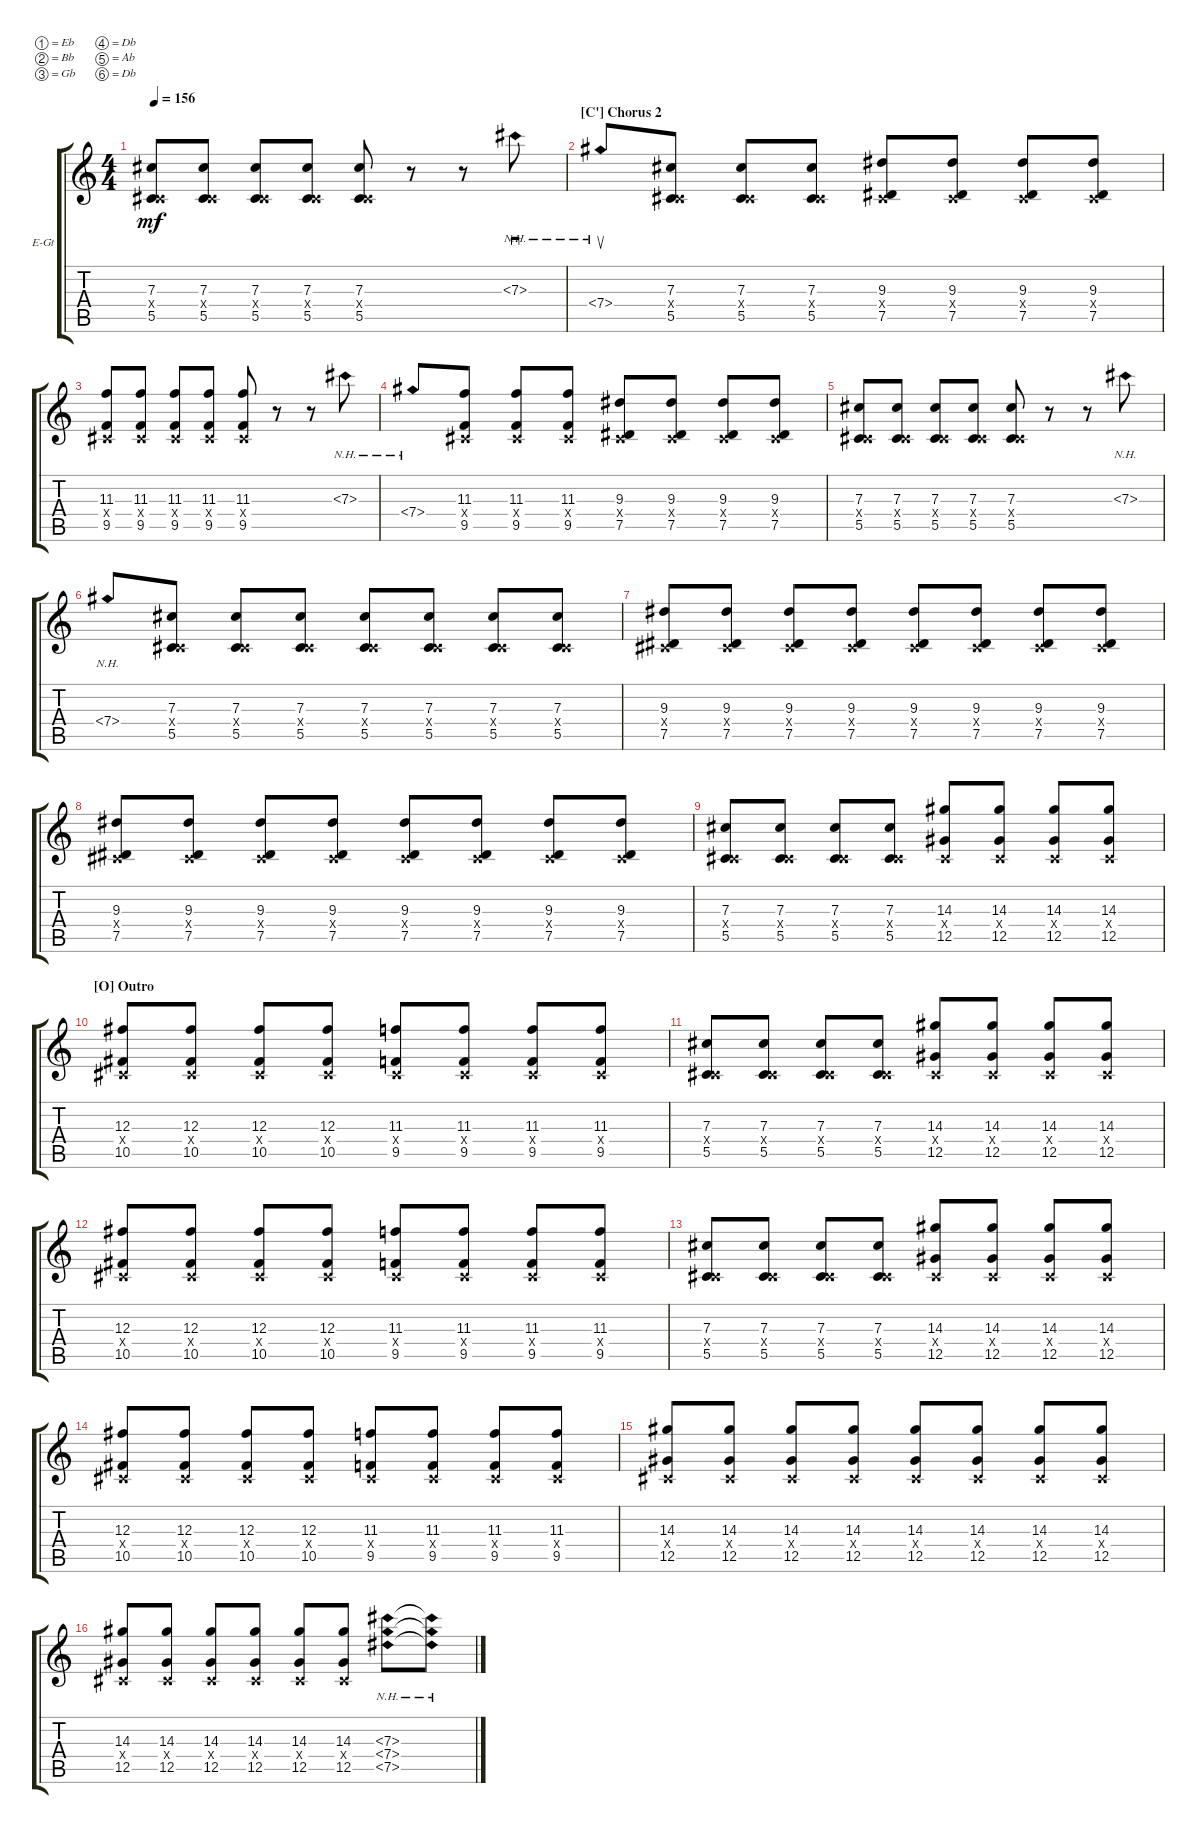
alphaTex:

\defaultSystemsLayout 4
\bracketExtendMode groupsimilarinstruments
\firstSystemTrackNameOrientation horizontal
\otherSystemsTrackNameOrientation horizontal
\track ("Lead" "E-Gt") {instrument overdrivenguitar}
\staff {score tabs}
\tuning (Eb4 Bb3 Gb3 Db3 Ab2 Db2)
\ts (4 4)
\tempo 156
\clef g2
\ks c
(5.5 0.4{x} 7.3).8{dy mf} (5.5 0.4{x} 7.3).8 (5.5 0.4{x} 7.3).8 (5.5 0.4{x} 7.3).8 (5.5 0.4{x} 7.3).8 r.8 r.8 7.3{nh}.8{sd} |
\section ("C'" "Chorus 2")
7.4{nh}.8{su} (5.5 0.4{x} 7.3).8 (5.5 0.4{x} 7.3).8 (5.5 0.4{x} 7.3).8 (7.5 0.4{x} 9.3).8 (7.5 0.4{x} 9.3).8 (7.5 0.4{x} 9.3).8 (7.5 0.4{x} 9.3).8 |
(9.5 0.4{x} 11.3).8 (9.5 0.4{x} 11.3).8 (9.5 0.4{x} 11.3).8 (9.5 0.4{x} 11.3).8 (9.5 0.4{x} 11.3).8 r.8 r.8 7.3{nh}.8 |
7.4{nh}.8 (9.5 0.4{x} 11.3).8 (9.5 0.4{x} 11.3).8 (9.5 0.4{x} 11.3).8 (7.5 0.4{x} 9.3).8 (7.5 0.4{x} 9.3).8 (7.5 0.4{x} 9.3).8 (7.5 0.4{x} 9.3).8 |
(5.5 0.4{x} 7.3).8 (5.5 0.4{x} 7.3).8 (5.5 0.4{x} 7.3).8 (5.5 0.4{x} 7.3).8 (5.5 0.4{x} 7.3).8 r.8 r.8 7.3{nh}.8 |
7.4{nh}.8 (5.5 7.3 0.4{x}).8 (5.5 7.3 0.4{x}).8 (5.5 7.3 0.4{x}).8 (5.5 7.3 0.4{x}).8 (5.5 7.3 0.4{x}).8 (5.5 7.3 0.4{x}).8 (5.5 7.3 0.4{x}).8 |
(7.5 0.4{x} 9.3).8 (7.5 0.4{x} 9.3).8 (7.5 0.4{x} 9.3).8 (7.5 0.4{x} 9.3).8 (7.5 0.4{x} 9.3).8 (7.5 0.4{x} 9.3).8 (7.5 0.4{x} 9.3).8 (7.5 0.4{x} 9.3).8 |
(7.5 0.4{x} 9.3).8 (7.5 0.4{x} 9.3).8 (7.5 0.4{x} 9.3).8 (7.5 0.4{x} 9.3).8 (7.5 0.4{x} 9.3).8 (7.5 0.4{x} 9.3).8 (7.5 0.4{x} 9.3).8 (7.5 0.4{x} 9.3).8 |
(5.5 0.4{x} 7.3).8 (5.5 0.4{x} 7.3).8 (5.5 0.4{x} 7.3).8 (5.5 0.4{x} 7.3).8 (12.5 0.4{x} 14.3).8 (12.5 0.4{x} 14.3).8 (12.5 0.4{x} 14.3).8 (12.5 0.4{x} 14.3).8 |
\section ("O" "Outro")
(10.5 0.4{x} 12.3).8 (10.5 0.4{x} 12.3).8 (10.5 0.4{x} 12.3).8 (10.5 0.4{x} 12.3).8 (9.5 0.4{x} 11.3).8 (9.5 0.4{x} 11.3).8 (9.5 0.4{x} 11.3).8 (9.5 0.4{x} 11.3).8 |
(5.5 0.4{x} 7.3).8 (5.5 0.4{x} 7.3).8 (5.5 0.4{x} 7.3).8 (5.5 0.4{x} 7.3).8 (12.5 0.4{x} 14.3).8 (12.5 0.4{x} 14.3).8 (12.5 0.4{x} 14.3).8 (12.5 0.4{x} 14.3).8 |
(10.5 0.4{x} 12.3).8 (10.5 0.4{x} 12.3).8 (10.5 0.4{x} 12.3).8 (10.5 0.4{x} 12.3).8 (9.5 0.4{x} 11.3).8 (9.5 0.4{x} 11.3).8 (9.5 0.4{x} 11.3).8 (9.5 0.4{x} 11.3).8 |
(5.5 0.4{x} 7.3).8 (5.5 0.4{x} 7.3).8 (5.5 0.4{x} 7.3).8 (5.5 0.4{x} 7.3).8 (12.5 0.4{x} 14.3).8 (12.5 0.4{x} 14.3).8 (12.5 0.4{x} 14.3).8 (12.5 0.4{x} 14.3).8 |
(10.5 0.4{x} 12.3).8 (10.5 0.4{x} 12.3).8 (10.5 0.4{x} 12.3).8 (10.5 0.4{x} 12.3).8 (9.5 0.4{x} 11.3).8 (9.5 0.4{x} 11.3).8 (9.5 0.4{x} 11.3).8 (9.5 0.4{x} 11.3).8 |
(12.5 0.4{x} 14.3).8 (12.5 0.4{x} 14.3).8 (12.5 0.4{x} 14.3).8 (12.5 0.4{x} 14.3).8 (12.5 0.4{x} 14.3).8 (12.5 0.4{x} 14.3).8 (12.5 0.4{x} 14.3).8 (12.5 0.4{x} 14.3).8 |
(12.5 0.4{x} 14.3).8 (12.5 0.4{x} 14.3).8 (12.5 0.4{x} 14.3).8 (12.5 0.4{x} 14.3).8 (12.5 0.4{x} 14.3).8 (12.5 0.4{x} 14.3).8 (7.5{nh} 7.4{nh} 7.3{nh}).8 (7.3{nh t} 7.4{nh t} 7.5{nh t}).8
